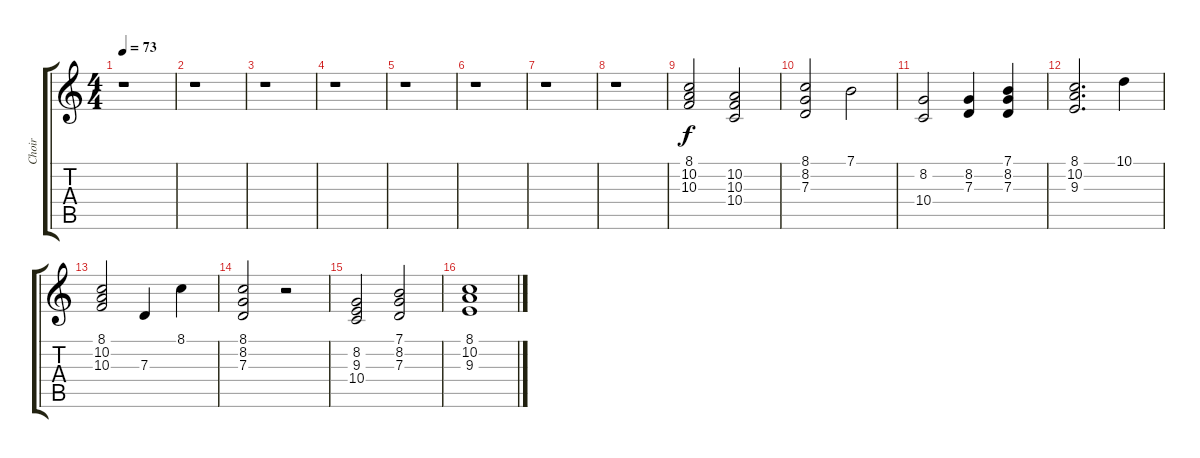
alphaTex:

\track ("Choir" "Choir") {instrument choiraahs}
\staff {score tabs}
\tuning (E4 B3 G3 D3 A2 E2) {hide}
\ts (4 4)
\tempo 73
\clef g2
\ks c
r.1{dy f} |
r.1 |
r.1 |
r.1 |
r.1 |
r.1 |
r.1 |
r.1 |
(8.1 10.2 10.3).2 (10.2 10.3 10.4).2 |
(8.1 8.2 7.3).2 7.1.2 |
(8.2 10.4).2 (8.2 7.3).4 (7.1 8.2 7.3).4 |
(8.1 10.2 9.3).2{d} 10.1.4 |
(8.1 10.2 10.3).2 7.3.4 8.1.4 |
(8.1 8.2 7.3).2 r.2 |
(8.2 9.3 10.4).2 (7.1 8.2 7.3).2 |
(8.1 10.2 9.3).1
